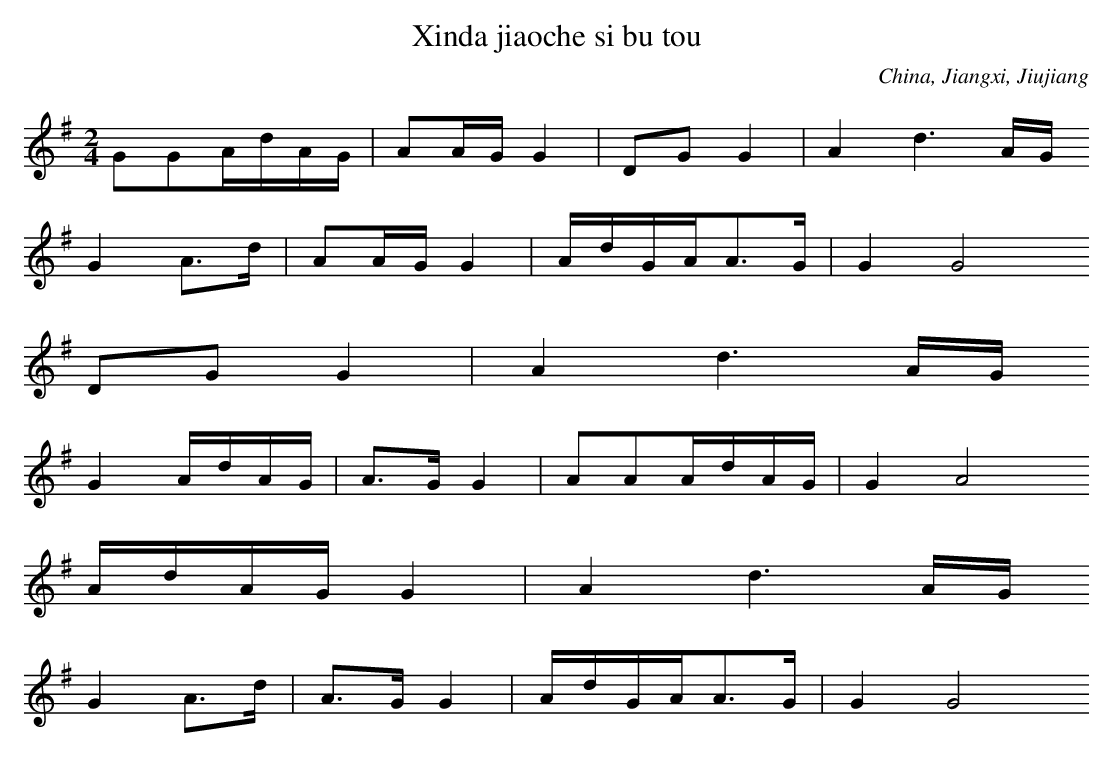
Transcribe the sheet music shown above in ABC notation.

X:1
T: Xinda jiaoche si bu tou
O: China, Jiangxi, Jiujiang
M: 2/4
L: 1/16
K: G
G2G2AdAG | A2AGG4 | D2G2G4 | A4d6AG
G4A3d | A2AGG4 | AdGAA3G | G4G8
D2G2G4 | A4d6AG
G4AdAG | A3GG4 | A2A2AdAG | G4A8
AdAGG4 | A4d6AG
G4A3d | A3GG4 | AdGAA3G | G4G8
